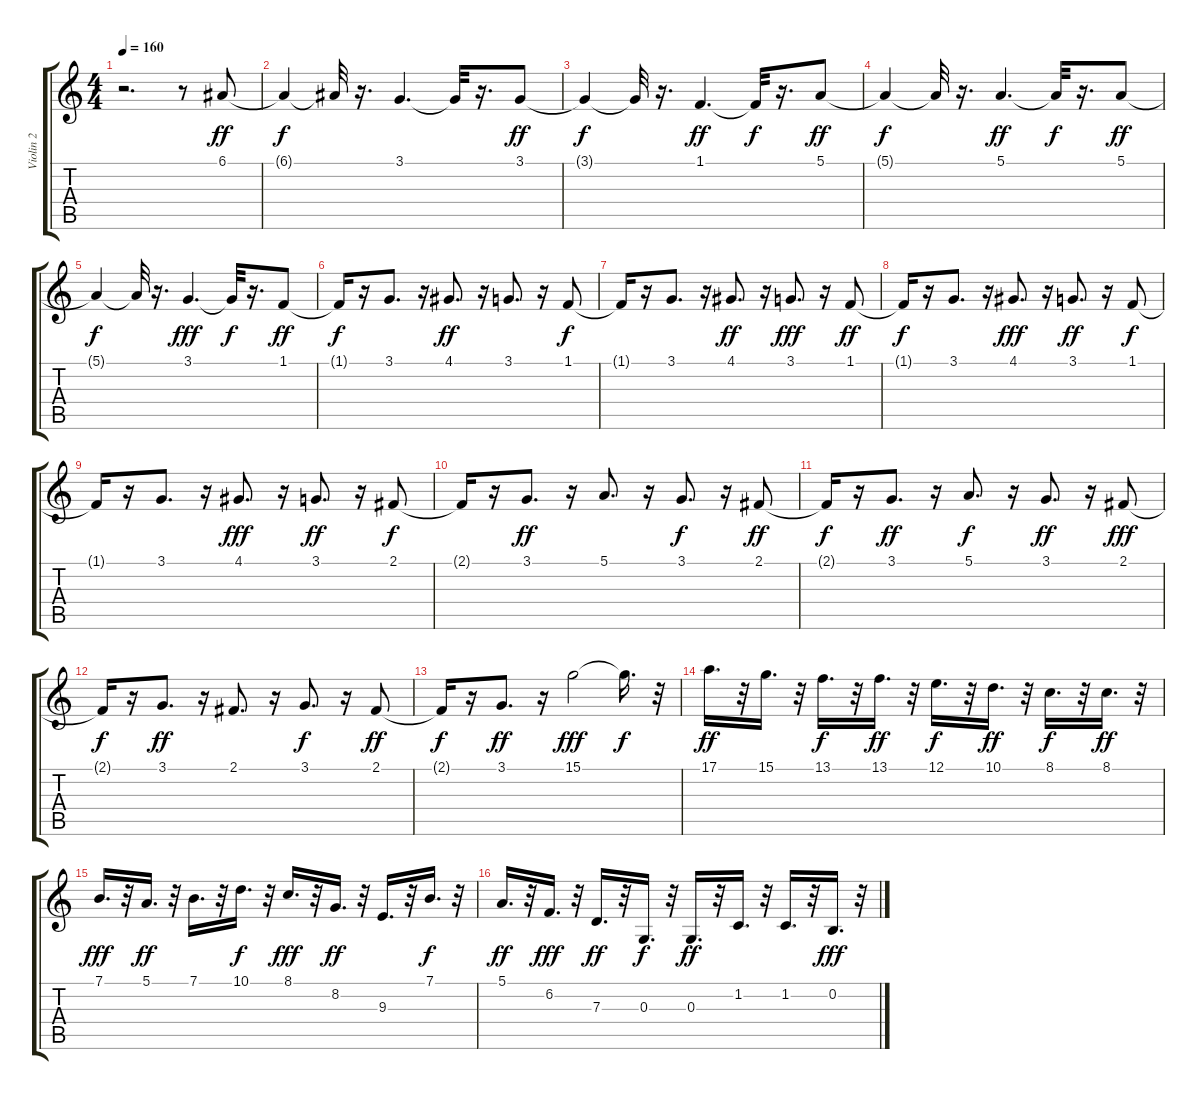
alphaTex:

\track ("Violin 2" "Violin 2") {instrument violin}
\staff {score tabs}
\tuning (E4 B3 G3 D3 A2 E2) {hide}
\ts (4 4)
\tempo 160
\clef g2
\ks c
r.2{d dy f} r.8 6.1.8{dy ff} |
6.1{t}.4{dy f} 6.1{t}.32 r.16{d} 3.1.4{d} 3.1{t}.32 r.16{d} 3.1.8{dy ff} |
3.1{t}.4{dy f} 3.1{t}.32 r.16{d} 1.1.4{d dy ff} 1.1{t}.32{dy f} r.16{d} 5.1.8{dy ff} |
5.1{t}.4{dy f} 5.1{t}.32 r.16{d} 5.1.4{d dy ff} 5.1{t}.32{dy f} r.16{d} 5.1.8{dy ff} |
5.1{t}.4{dy f} 5.1{t}.32 r.16{d} 3.1.4{d dy fff} 3.1{t}.32{dy f} r.16{d} 1.1.8{dy ff} |
1.1{t}.16{dy f} r.16 3.1.8{d} r.16 4.1.8{d dy ff} r.16 3.1.8{d} r.16 1.1.8{dy f} |
1.1{t}.16 r.16 3.1.8{d} r.16 4.1.8{d dy ff} r.16 3.1.8{d dy fff} r.16 1.1.8{dy ff} |
1.1{t}.16{dy f} r.16 3.1.8{d} r.16 4.1.8{d dy fff} r.16 3.1.8{d dy ff} r.16 1.1.8{dy f} |
1.1{t}.16 r.16 3.1.8{d} r.16 4.1.8{d dy fff} r.16 3.1.8{d dy ff} r.16 2.1.8{dy f} |
2.1{t}.16 r.16 3.1.8{d dy ff} r.16 5.1.8{d} r.16 3.1.8{d dy f} r.16 2.1.8{dy ff} |
2.1{t}.16{dy f} r.16 3.1.8{d dy ff} r.16 5.1.8{d dy f} r.16 3.1.8{d dy ff} r.16 2.1.8{dy fff} |
2.1{t}.16{dy f} r.16 3.1.8{d dy ff} r.16 2.1.8{d} r.16 3.1.8{d dy f} r.16 2.1.8{dy ff} |
2.1{t}.16{dy f} r.16 3.1.8{d dy ff} r.16 15.1.2{dy fff} 15.1{t}.16{d dy f} r.32 |
17.1.16{d dy ff} r.32 15.1.16{d} r.32 13.1.16{d dy f} r.32 13.1.16{d dy ff} r.32 12.1.16{d dy f} r.32 10.1.16{d dy ff} r.32 8.1.16{d dy f} r.32 8.1.16{d dy ff} r.32 |
7.1.16{d dy fff} r.32 5.1.16{d dy ff} r.32 7.1.16{d} r.32 10.1.16{d dy f} r.32 8.1.16{d dy fff} r.32 8.2.16{d dy ff} r.32 9.3.16{d} r.32 7.1.16{d dy f} r.32 |
5.1.16{d dy ff} r.32 6.2.16{d dy fff} r.32 7.3.16{d dy ff} r.32 0.3.16{d dy f} r.32 0.3.16{d dy ff} r.32 1.2.16{d} r.32 1.2.16{d} r.32 0.2.16{d dy fff} r.32
